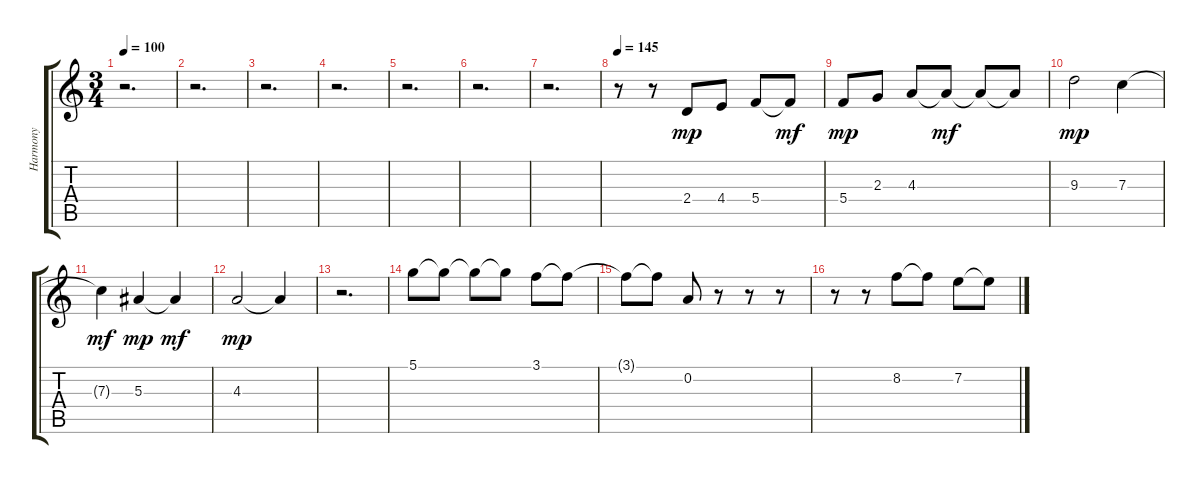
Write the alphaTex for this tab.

\track ("Harmony" "Harmony") {instrument distortionguitar}
\staff {score tabs}
\tuning (D4 A3 F3 C3 G2 C2) {hide}
\ts (3 4)
\tempo 100
\clef g2
\ks c
r.2{d dy f} |
r.2{d} |
r.2{d} |
r.2{d} |
r.2{d} |
r.2{d} |
r.2{d} |
\tempo 145
r.8 r.8 2.4.8{dy mp} 4.4.8 5.4.8 5.4{t}.8{dy mf} |
5.4.8{dy mp} 2.3.8 4.3.8 4.3{t}.8{dy mf} 4.3{t}.8 4.3{t}.8 |
9.3.2{dy mp} 7.3.4 |
7.3{t}.4{dy mf} 5.3.4{dy mp} 5.3{t}.4{dy mf} |
4.3.2{dy mp} 4.3{t}.4 |
r.2{d} |
5.1.8 5.1{t}.8 5.1{t}.8 5.1{t}.8 3.1.8 3.1{t}.8 |
3.1{t}.8 3.1{t}.8 0.2.8 r.8 r.8 r.8 |
r.8 r.8 8.2.8 8.2{t}.8 7.2.8 7.2{t}.8
